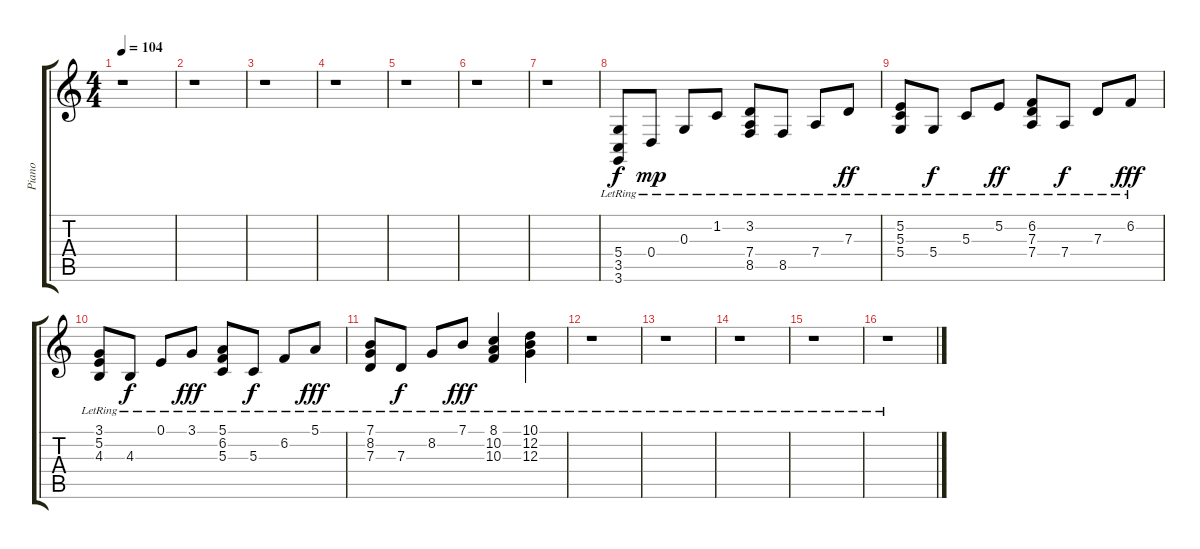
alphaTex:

\track ("Piano" "Piano") {instrument acousticgrandpiano}
\staff {score tabs}
\tuning (E4 B3 G3 D3 A2 E2) {hide}
\ts (4 4)
\tempo 104
\clef g2
\ks c
r.1{dy fff} |
r.1 |
r.1 |
r.1 |
r.1 |
r.1 |
r.1 |
(5.4{lr} 3.5{lr} 3.6{lr}).8{dy f} 0.4{lr}.8{dy mp} 0.3{lr}.8 1.2{lr}.8 (3.2{lr} 7.4{lr} 8.5{lr}).8 8.5{lr}.8 7.4{lr}.8 7.3{lr}.8{dy ff} |
(5.2{lr} 5.3{lr} 5.4{lr}).8 5.4{lr}.8{dy f} 5.3{lr}.8 5.2{lr}.8{dy ff} (6.2{lr} 7.3{lr} 7.4{lr}).8 7.4{lr}.8{dy f} 7.3{lr}.8 6.2{lr}.8{dy fff} |
(3.1{lr} 5.2{lr} 4.3{lr}).8 4.3{lr}.8{dy f} 0.1{lr}.8 3.1{lr}.8{dy fff} (5.1{lr} 6.2{lr} 5.3{lr}).8 5.3{lr}.8{dy f} 6.2{lr}.8 5.1{lr}.8{dy fff} |
(7.1{lr} 8.2{lr} 7.3{lr}).8 7.3{lr}.8{dy f} 8.2{lr}.8 7.1{lr}.8{dy fff} (8.1{lr} 10.2{lr} 10.3{lr}).4 (10.1{lr} 12.2{lr} 12.3{lr}).4 |
r.1 |
r.1 |
r.1 |
r.1 |
r.1
